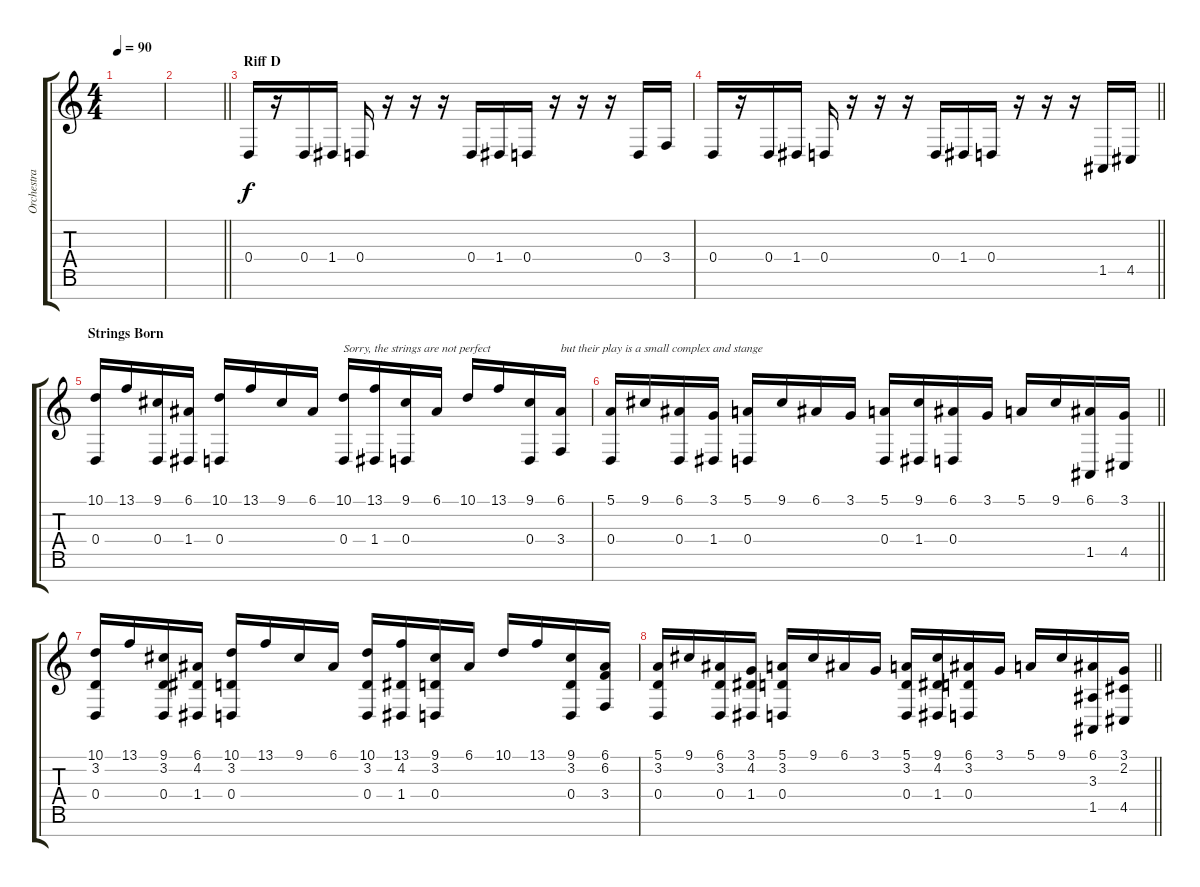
\track ("Orchestra - Strings" "Orchestra ") {instrument stringensemble1}
\staff {score tabs}
\tuning (E4 B3 G3 D3 A2 E2 B1) {hide}
\ts (4 4)
\tempo 90
\clef g2
\ks c
|
\barLineRight lightlight
|
\section ("" "Riff D")
0.4.16{volume 11} r.16 0.4.16 1.4.16 0.4.16 r.16 r.16 r.16 0.4.16 1.4.16 0.4.16 r.16 r.16 r.16 0.4.16 3.4.16 |
\barLineRight lightlight
0.4.16 r.16 0.4.16 1.4.16 0.4.16 r.16 r.16 r.16 0.4.16 1.4.16 0.4.16 r.16 r.16 r.16 1.5.16 4.5.16 |
\section ("" "Strings Born")
(10.1 0.4).16 13.1.16 (9.1 0.4).16 (6.1 1.4).16 (10.1 0.4).16 13.1.16 9.1.16 6.1.16 (10.1 0.4).16{txt "Sorry, the strings are not perfect"} (13.1 1.4).16 (9.1 0.4).16 6.1.16 10.1.16 13.1.16 (9.1 0.4).16 (6.1 3.4).16{txt "but their play is a small complex and stange"} |
\barLineRight lightlight
(5.1 0.4).16 9.1.16 (6.1 0.4).16 (3.1 1.4).16 (5.1 0.4).16 9.1.16 6.1.16 3.1.16 (5.1 0.4).16 (9.1 1.4).16 (6.1 0.4).16 3.1.16 5.1.16 9.1.16 (6.1 1.5).16 (3.1 4.5).16 |
(10.1 3.2 0.4).16{volume 14} 13.1.16 (9.1 3.2 0.4).16 (6.1 4.2 1.4).16 (10.1 3.2 0.4).16 13.1.16 9.1.16 6.1.16 (10.1 3.2 0.4).16 (13.1 4.2 1.4).16 (9.1 3.2 0.4).16 6.1.16 10.1.16 13.1.16 (9.1 3.2 0.4).16 (6.1 6.2 3.4).16 |
\barLineRight lightlight
(5.1 3.2 0.4).16 9.1.16 (6.1 3.2 0.4).16 (3.1 4.2 1.4).16 (5.1 3.2 0.4).16 9.1.16 6.1.16 3.1.16 (5.1 3.2 0.4).16 (9.1 4.2 1.4).16 (6.1 3.2 0.4).16 3.1.16 5.1.16 9.1.16 (6.1 3.3 1.5).16 (3.1 2.2 4.5).16
